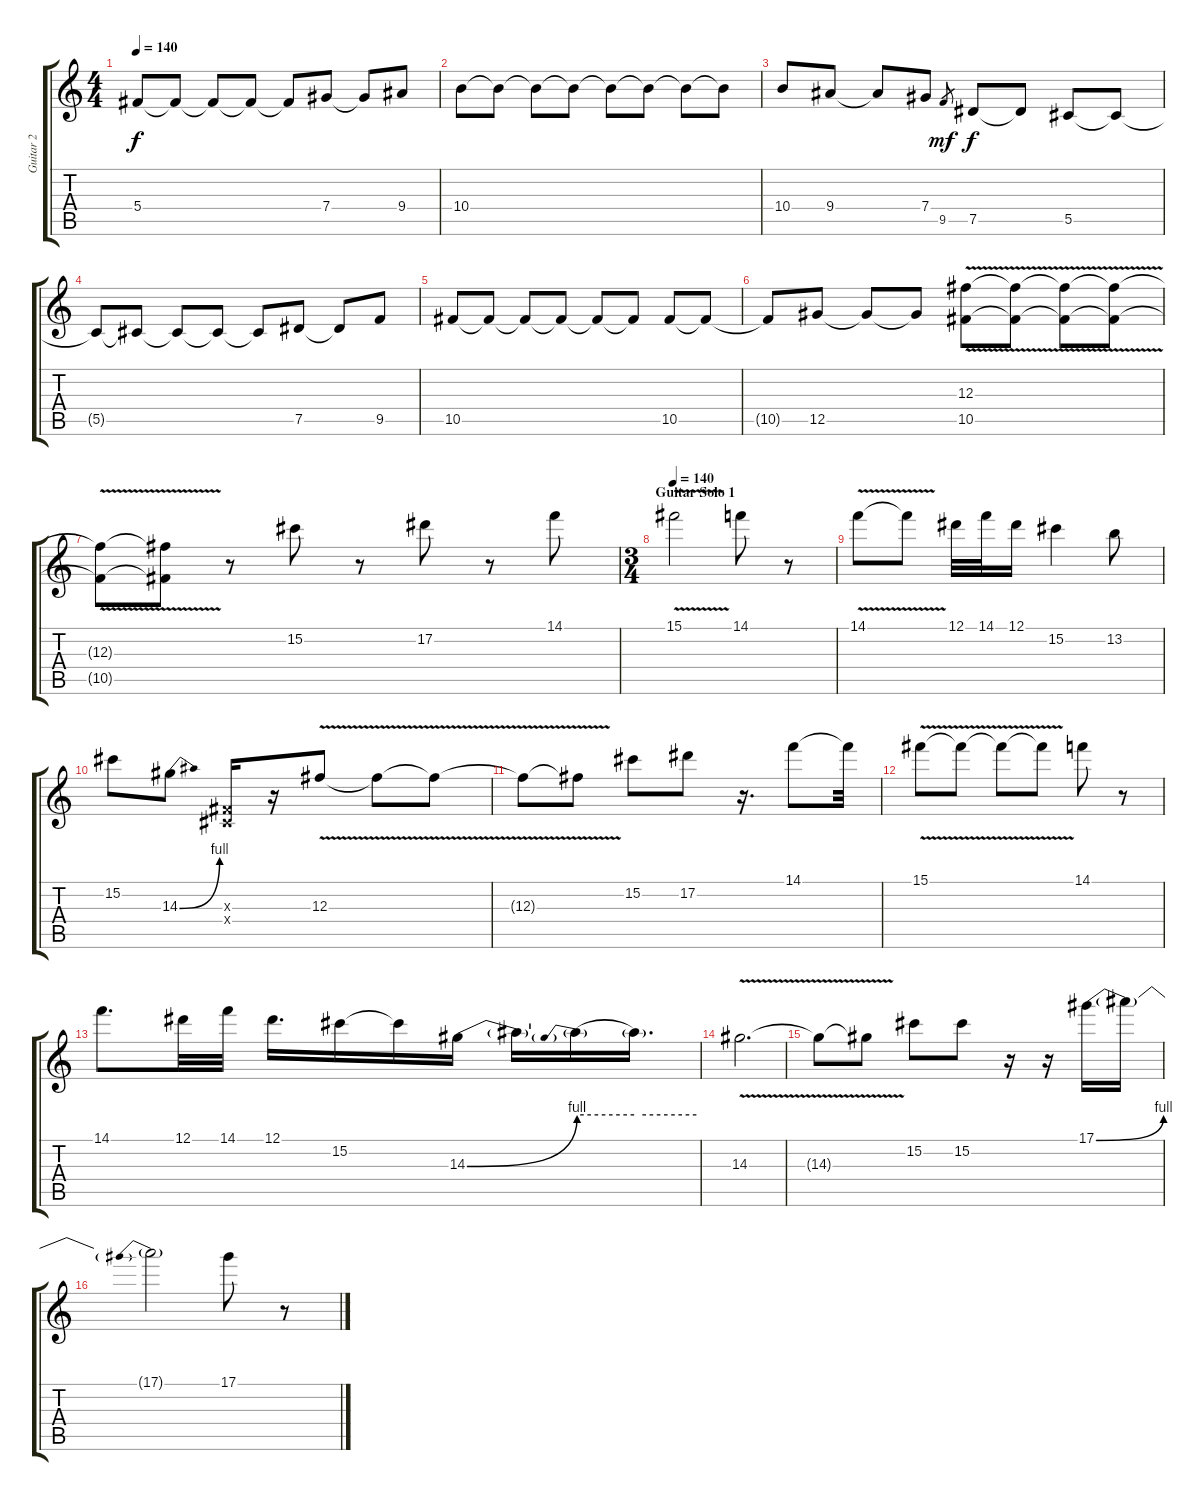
\track ("Guitar 2" "Guitar 2") {instrument overdrivenguitar}
\staff {score tabs}
\tuning (Eb4 Bb3 Gb3 Db3 Ab2 Eb2) {hide}
\ts (4 4)
\tempo 140
\clef g2
\ks c
5.4{t}.8{dy f} 5.4{t}.8 5.4{t}.8 5.4{t}.8 5.4{t}.8 7.4.8 7.4{t}.8 9.4.8 |
10.4.8 10.4{t}.8 10.4{t}.8 10.4{t}.8 10.4{t}.8 10.4{t}.8 10.4{t}.8 10.4{t}.8 |
10.4.8 9.4.8 9.4{t}.8 7.4.8 9.5.8{gr dy mf} 7.5.8{dy f} 7.5{t}.8 5.5.8 5.5{t}.8 |
5.5{t}.8 5.5{t}.8 5.5{t}.8 5.5{t}.8 5.5{t}.8 7.5.8 7.5{t}.8 9.5.8 |
10.5.8 10.5{t}.8 10.5{t}.8 10.5{t}.8 10.5{t}.8 10.5{t}.8 10.5.8 10.5{t}.8 |
10.5{t}.8 12.5.8 12.5{t}.8 12.5{t}.8 (12.3 10.5{v}).8 (12.3{t} 10.5{v t}).8 (12.3{t} 10.5{v t}).8 (12.3{t} 10.5{v t}).8 |
(12.3{t} 10.5{v t}).8 (12.3{t} 10.5{v t}).8 r.8 15.2.8 r.8 17.2.8 r.8 14.1.8 |
\ts (3 4)
\section ("" "Guitar Solo 1")
\tempo 140
15.1{v}.2 14.1.8 r.8 |
14.1{v}.8 14.1{v t}.8 12.1.32 14.1.32 12.1.16 15.2.4 13.2.8 |
15.2.8 14.3{be (bend 0 0 60 4)}.8 (0.3{x} 0.4{x}).16 r.16 12.3{v}.8 12.3{v t}.8 12.3{v t}.8 |
12.3{v t}.8 12.3{v t}.8 15.2.8 17.2.8 r.16{d} 14.1.8 14.1{t}.32 |
15.1{v}.8 15.1{v t}.8 15.1{v t}.8 15.1{v t}.8 14.1.8 r.8 |
14.1.8{d} 12.1.32 14.1.32 12.1.16{d} 15.2.16 15.2{t}.16 14.3{be (bend 0 0 60 4)}.16 14.3{t}.16 14.3{be (prebend 0 4 60 4) t}.16 14.3{be (hold 0 4 60 4) t}.16{d} |
14.3{v}.2{d} |
14.3{v t}.8 14.3{v t}.8 15.2.8 15.2.8 r.16 r.16 17.1{be (bend 0 0 60 4)}.16 17.1{t}.16 |
17.1{be (prebend 0 4 60 4) t}.2 17.1.8 r.8
